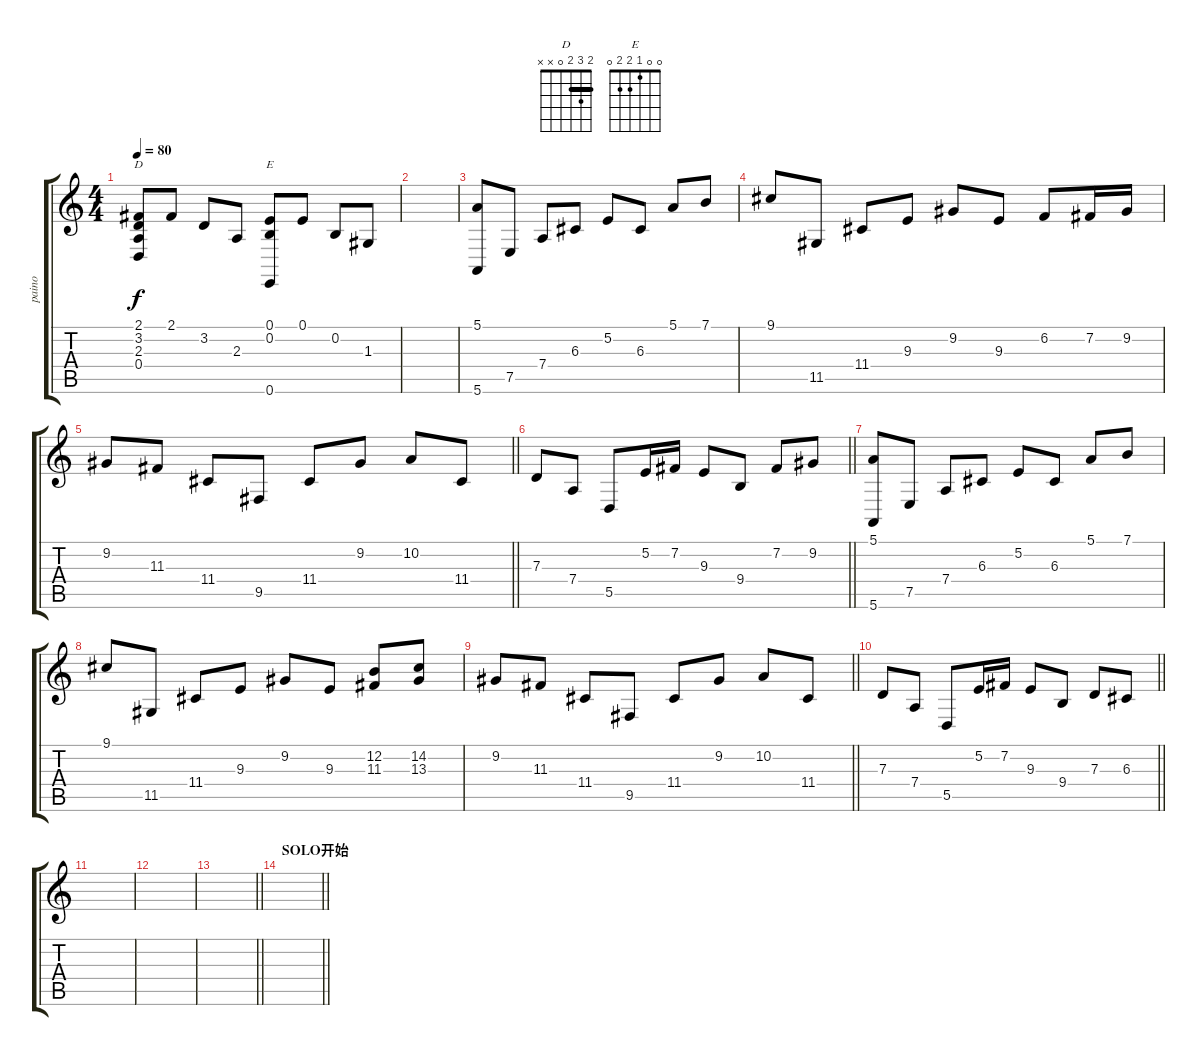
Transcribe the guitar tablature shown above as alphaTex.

\track ("paino" "paino") {instrument electricgrandpiano}
\staff {score tabs}
\tuning (E4 B3 G3 D3 A2 E2) {hide}
\chord ("D" 2 3 2 0 x x) {barre 2}
\chord ("E" 0 0 1 2 2 0)
\ts (4 4)
\tempo 80
\clef g2
\ks c
(2.1 3.2 2.3 0.4).8{ch "D" dy f} 2.1.8 3.2.8 2.3.8 (0.1 0.2 0.6).8{ch "E"} 0.1.8 0.2.8 1.3.8 |
|
(5.1 5.6).8 7.5.8 7.4.8 6.3.8 5.2.8 6.3.8 5.1.8 7.1.8 |
9.1.8 11.5.8 11.4.8 9.3.8 9.2.8 9.3.8 6.2.8 7.2.16 9.2.16 |
\barLineRight lightlight
9.2.8 11.3.8 11.4.8 9.5.8 11.4.8 9.2.8 10.2.8 11.4.8 |
\barLineRight lightlight
7.3.8 7.4.8 5.5.8 5.2.16 7.2.16 9.3.8 9.4.8 7.2.8 9.2.8 |
(5.1 5.6).8 7.5.8 7.4.8 6.3.8 5.2.8 6.3.8 5.1.8 7.1.8 |
9.1.8 11.5.8 11.4.8 9.3.8 9.2.8 9.3.8 (12.2 11.3).8 (14.2 13.3).8 |
\barLineRight lightlight
9.2.8 11.3.8 11.4.8 9.5.8 11.4.8 9.2.8 10.2.8 11.4.8 |
\barLineRight lightlight
7.3.8 7.4.8 5.5.8 5.2.16 7.2.16 9.3.8 9.4.8 7.3.8 6.3.8 |
|
|
\barLineRight lightlight
|
\section ("" "SOLO开始")
\barLineRight lightlight
